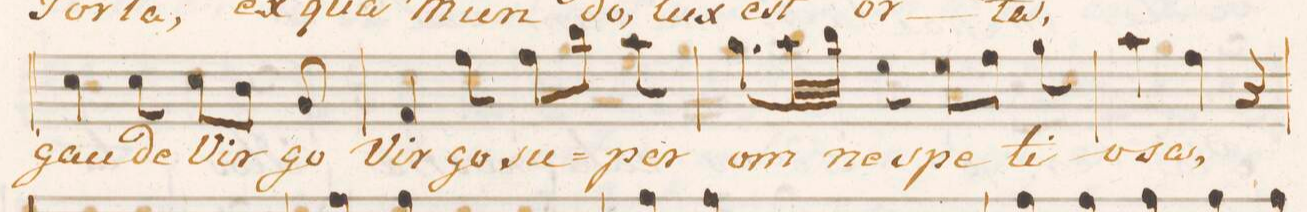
**kern	**text	**dynam
*I"Basso.	*	*
*clefF4	*	*
*k[b-e-a-d-]	*	*
*M3/4	*	*
4E-\	gau-	.
8E-\	-de	.
8E-\L	Vir-	.
8D-\J	.	.
8BB-/	-go	.
=18	=18	=18
4AA-/	Vir-	.
8A-\	-go	.
8A-\L	su-	.
8d-\J	.	.
8c\	-per	.
=19	=19	=19
8.B-\L	om-	.
32c\LL	.	.
32d-\JJJ	-ne	.
8G\	spe-	.
8G\L	.	.
8A-\J	.	.
8B-\	-ti-	.
=20	=20	=20
4c\	-o-	.
4A-\	-sa,	.
4r	.	.
=21	=21	=21
*-	*-	*-
